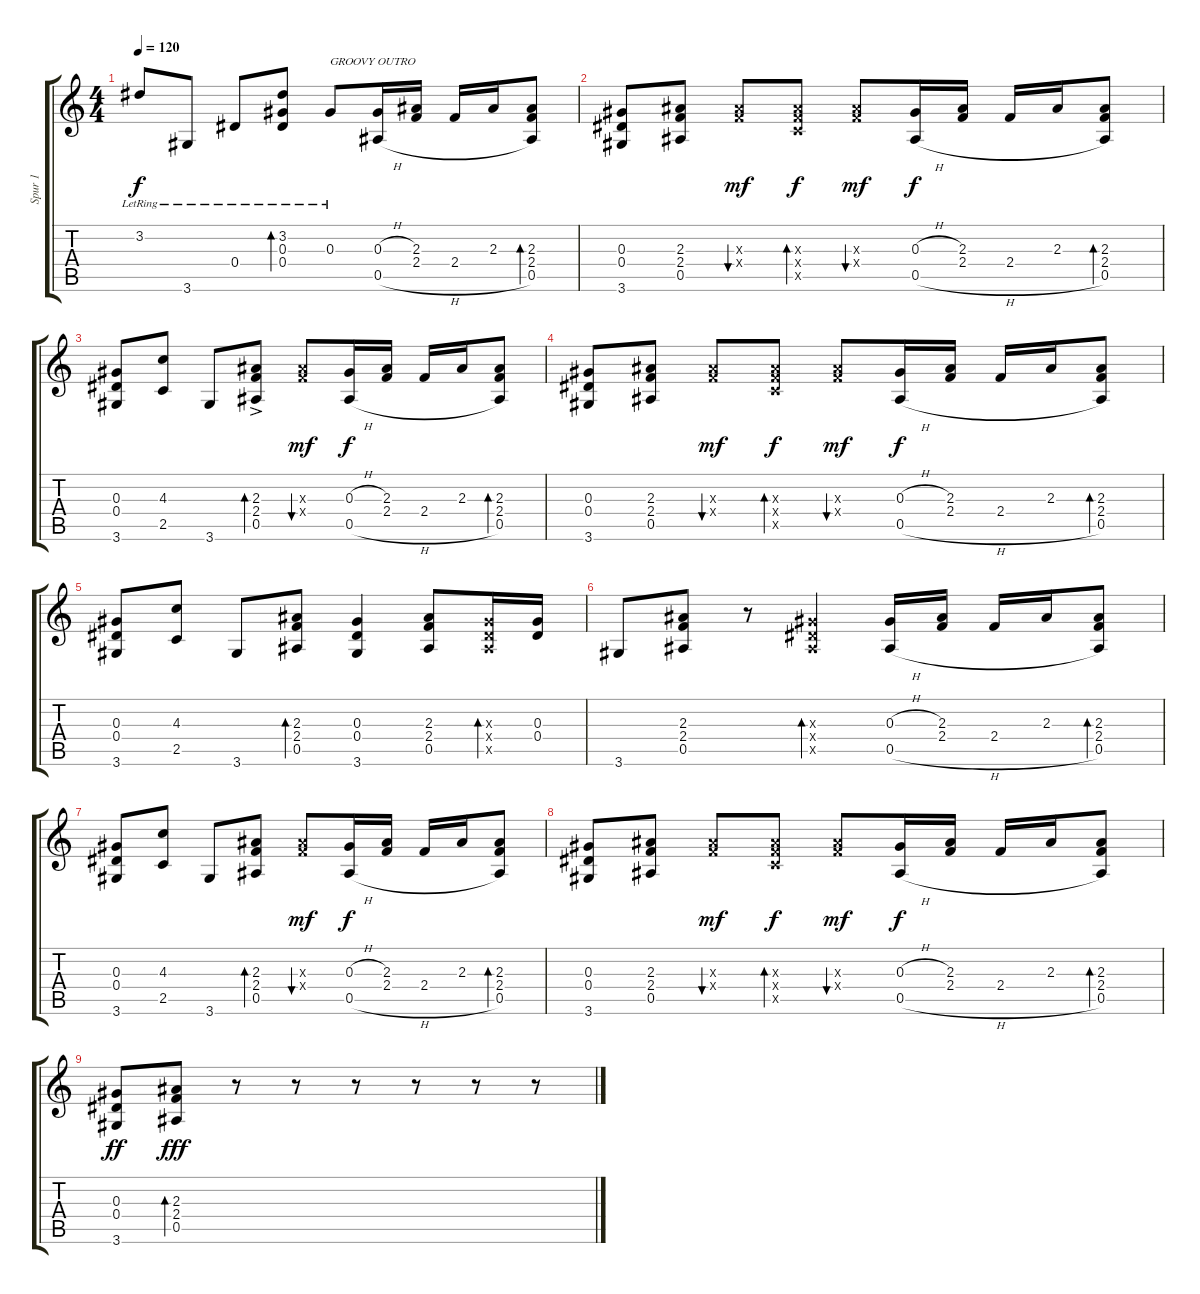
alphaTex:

\track ("Spur 1" "Spur 1") {instrument acousticguitarsteel}
\staff {score tabs}
\tuning (F4 C4 Ab3 Eb3 Bb2 F2) {hide}
\ts (4 4)
\tempo 120
\clef g2
\ks c
3.2{lr}.8{dy f} 3.6{lr}.8 0.4{lr}.8 (3.2{lr} 0.3{lr} 0.4{lr}).8{bd 60} 0.3{lr}.8{txt "GROOVY OUTRO"} (0.3{h} 0.5{h}).16 (2.3 2.4).16 2.4.16 2.3.16 (2.3 2.4 0.5).8{bd 60} |
(0.3 0.4 3.6).8 (2.3 2.4 0.5).8 (2.3{x} 2.4{x}).8{bu 60 dy mf} (2.3{x} 2.4{x} 2.5{x}).8{bd 60 dy f} (2.3{x} 2.4{x}).8{bu 60 dy mf} (0.3{h} 0.5{h}).16{dy f} (2.3 2.4).16 2.4.16 2.3.16 (2.3 2.4 0.5).8{bd 60} |
(0.3 0.4 3.6).8 (4.3 2.5).8 3.6.8 (2.3{ac} 2.4{ac} 0.5{ac}).8{bd 60} (2.3{x} 2.4{x}).8{bu 60 dy mf} (0.3{h} 0.5{h}).16{dy f} (2.3 2.4).16 2.4.16 2.3.16 (2.3 2.4 0.5).8{bd 60} |
(0.3 0.4 3.6).8 (2.3 2.4 0.5).8 (2.3{x} 2.4{x}).8{bu 60 dy mf} (2.3{x} 2.4{x} 2.5{x}).8{bd 60 dy f} (2.3{x} 2.4{x}).8{bu 60 dy mf} (0.3{h} 0.5{h}).16{dy f} (2.3 2.4).16 2.4.16 2.3.16 (2.3 2.4 0.5).8{bd 60} |
(0.3 0.4 3.6).8 (4.3 2.5).8 3.6.8 (2.3 2.4 0.5).8{bd 60} (0.3 0.4 3.6).4 (2.3 2.4 0.5).8 (0.3{x} 0.4{x} 0.5{x}).16{bd 60} (0.3 0.4).16 |
3.6.8 (2.3 2.4 0.5).8 r.8 (0.3{x} 0.4{x} 0.5{x}).4{bd 60} (0.3{h} 0.5{h}).16 (2.3 2.4).16 2.4.16 2.3.16 (2.3 2.4 0.5).8{bd 60} |
(0.3 0.4 3.6).8 (4.3 2.5).8 3.6.8 (2.3 2.4 0.5).8{bd 60} (2.3{x} 2.4{x}).8{bu 60 dy mf} (0.3{h} 0.5{h}).16{dy f} (2.3 2.4).16 2.4.16 2.3.16 (2.3 2.4 0.5).8{bd 60} |
(0.3 0.4 3.6).8 (2.3 2.4 0.5).8 (2.3{x} 2.4{x}).8{bu 60 dy mf} (2.3{x} 2.4{x} 2.5{x}).8{bd 60 dy f} (2.3{x} 2.4{x}).8{bu 60 dy mf} (0.3{h} 0.5{h}).16{dy f} (2.3 2.4).16 2.4.16 2.3.16 (2.3 2.4 0.5).8{bd 60} |
(0.3 0.4 3.6).8{dy ff} (2.3 2.4 0.5).8{bd 60 dy fff} r.8 r.8 r.8 r.8 r.8 r.8
